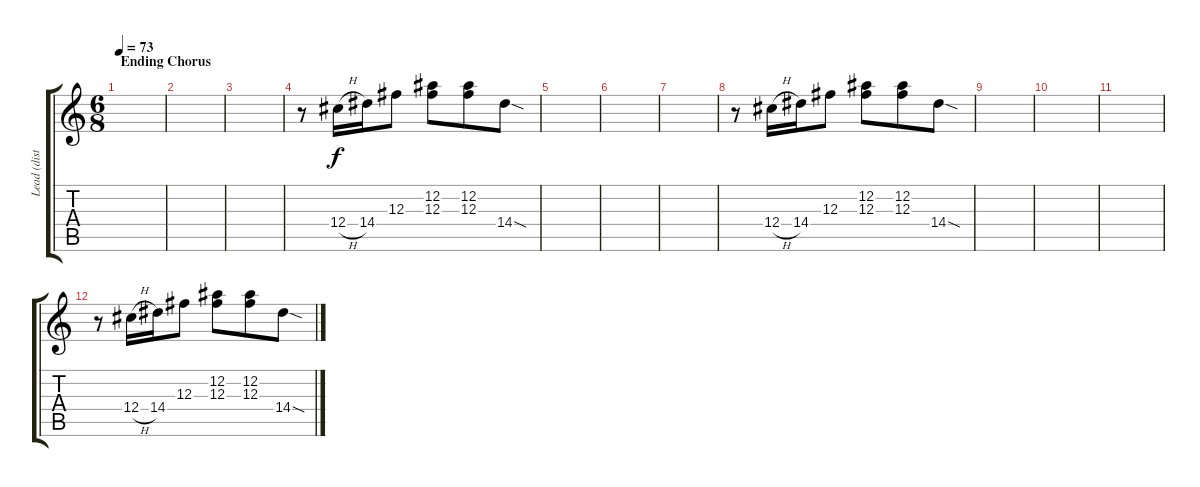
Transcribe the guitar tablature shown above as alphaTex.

\track ("Lead (dist)" "Lead (dist") {instrument overdrivenguitar}
\staff {score tabs}
\tuning (Eb4 Bb3 Gb3 Db3 Ab2 Eb2) {hide}
\ts (6 8)
\section ("" "Ending Chorus")
\tempo 73
\clef g2
\ks c
|
|
|
r.8 12.4{h}.16 14.4.16 12.3.8 (12.2 12.3).8 (12.2 12.3).8 14.4{sod}.8 |
|
|
|
r.8 12.4{h}.16 14.4.16 12.3.8 (12.2 12.3).8 (12.2 12.3).8 14.4{sod}.8 |
|
|
|
r.8 12.4{h}.16 14.4.16 12.3.8 (12.2 12.3).8 (12.2 12.3).8 14.4{sod}.8
